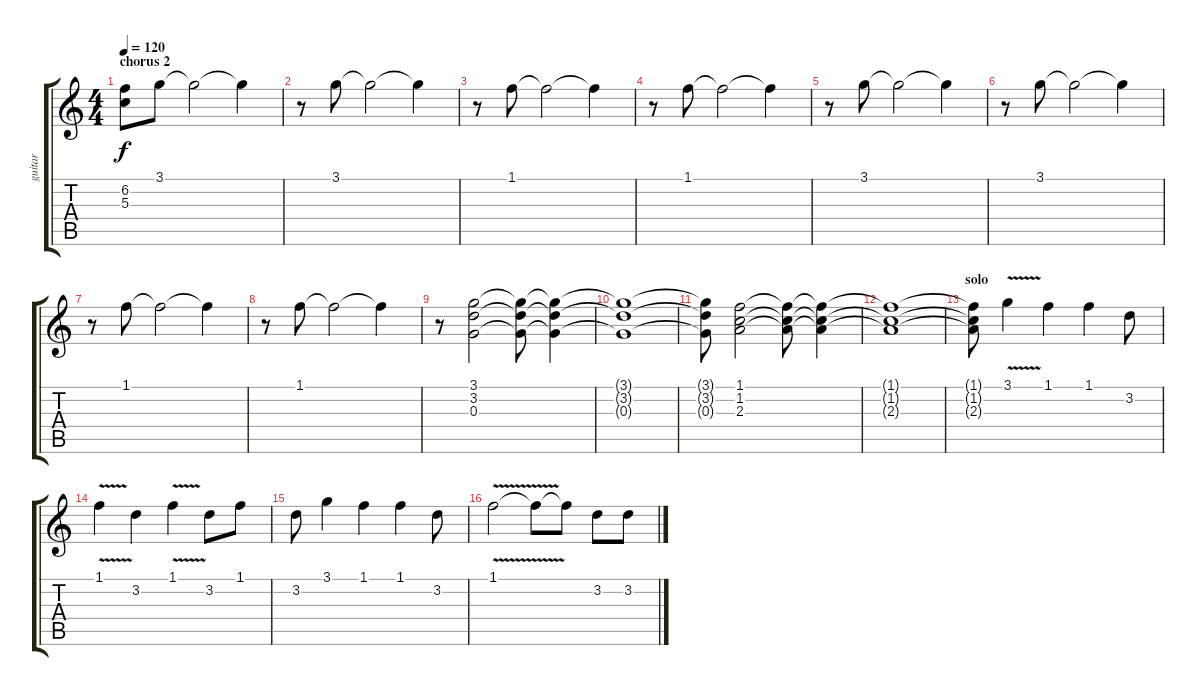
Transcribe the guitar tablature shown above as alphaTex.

\track ("guitar " "guitar ") {instrument electricguitarjazz}
\staff {score tabs}
\tuning (E4 B3 G3 D3 A2 E2) {hide}
\ts (4 4)
\section ("" "chorus 2")
\tempo 120
\clef g2
\ks c
(6.2{t} 5.3{t}).8{dy f} 3.1.8{volume 14 instrument electricguitarjazz} 3.1{t}.2 3.1{t}.4 |
r.8 3.1.8 3.1{t}.2 3.1{t}.4 |
r.8 1.1.8 1.1{t}.2 1.1{t}.4 |
r.8 1.1.8 1.1{t}.2 1.1{t}.4 |
r.8 3.1.8 3.1{t}.2 3.1{t}.4 |
r.8 3.1.8 3.1{t}.2 3.1{t}.4 |
r.8 1.1.8 1.1{t}.2 1.1{t}.4 |
r.8 1.1.8 1.1{t}.2 1.1{t}.4 |
r.8{volume 11 balance 8} (3.1 3.2 0.3).2 (3.1{t} 3.2{t} 0.3{t}).8 (3.1{t} 3.2{t} 0.3{t}).4 |
(3.1{t} 3.2{t} 0.3{t}).1 |
(3.1{t} 3.2{t} 0.3{t}).8 (1.1 1.2 2.3).2 (1.1{t} 1.2{t} 2.3{t}).8 (1.1{t} 1.2{t} 2.3{t}).4 |
(1.1{t} 1.2{t} 2.3{t}).1 |
\section ("" "solo")
(1.1{t} 1.2{t} 2.3{t}).8 3.1{v}.4{volume 12 instrument electricguitarmuted} 1.1.4 1.1.4 3.2.8 |
1.1{v}.4 3.2.4 1.1{v}.4 3.2.8 1.1.8 |
3.2.8 3.1.4 1.1.4 1.1.4 3.2.8 |
1.1{v}.2 1.1{t}.8 1.1{t}.8 3.2.8 3.2.8
